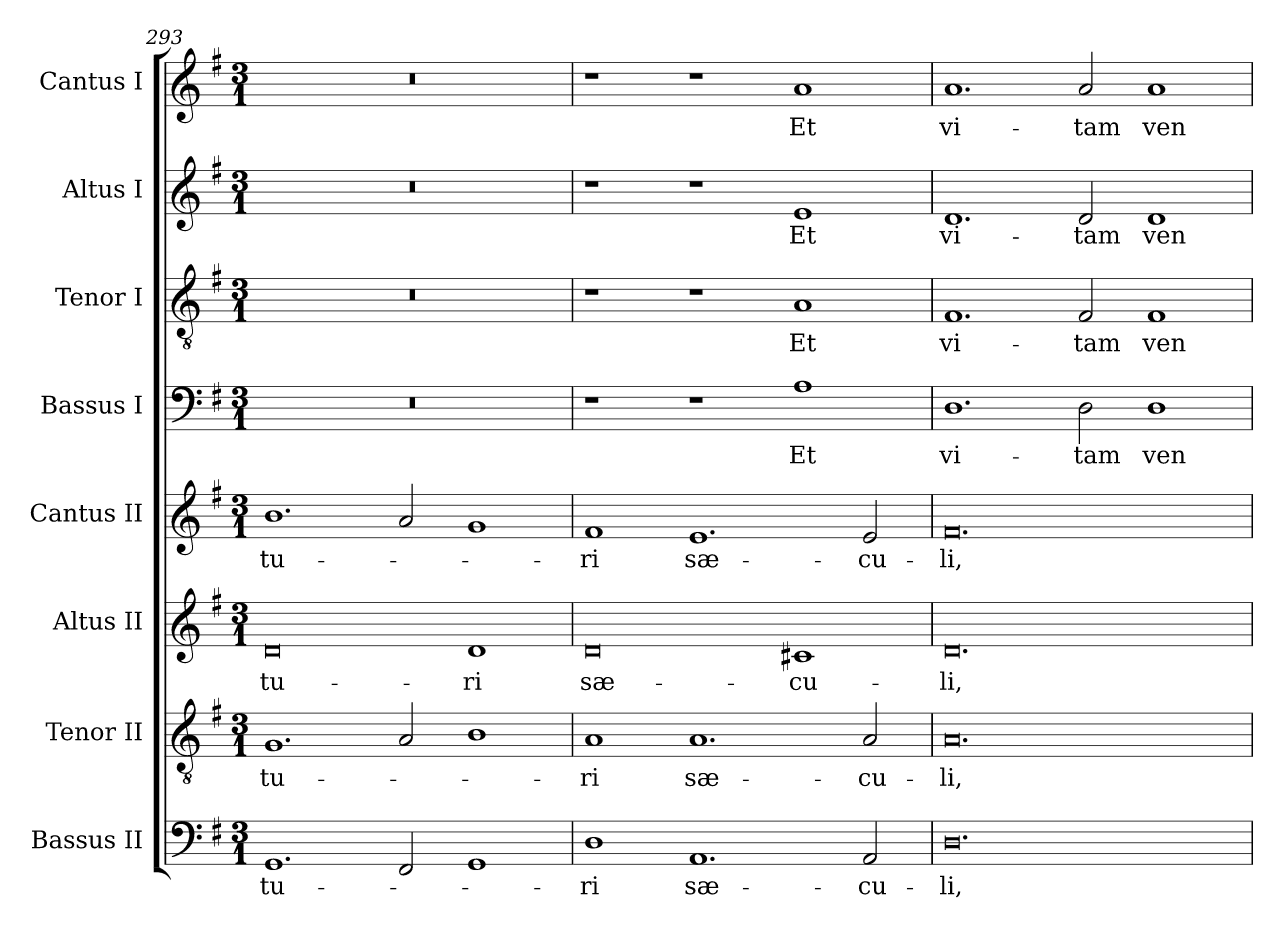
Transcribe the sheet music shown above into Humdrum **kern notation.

**kern	**text	**kern	**text	**kern	**text	**kern	**text	**kern	**text	**kern	**text	**kern	**text	**kern	**text
*part8	*part8	*part7	*part7	*part6	*part6	*part5	*part5	*part4	*part4	*part3	*part3	*part2	*part2	*part1	*part1
*staff8	*staff8	*staff7	*staff7	*staff6	*staff6	*staff5	*staff5	*staff4	*staff4	*staff3	*staff3	*staff2	*staff2	*staff1	*staff1
*I"Bassus II	*	*I"Tenor II	*	*I"Altus II	*	*I"Cantus II	*	*I"Bassus I	*	*I"Tenor I	*	*I"Altus I	*	*I"Cantus I	*
*I'B II	*	*I'T II	*	*I'A II	*	*I'C II	*	*I'B I	*	*I'T I	*	*I'A I	*	*I'C I	*
*clefF4	*	*clefGv2	*	*clefG2	*	*clefG2	*	*clefF4	*	*clefGv2	*	*clefG2	*	*clefG2	*
*k[f#]	*	*k[f#]	*	*k[f#]	*	*k[f#]	*	*k[f#]	*	*k[f#]	*	*k[f#]	*	*k[f#]	*
*G:	*	*G:	*	*G:	*	*G:	*	*G:	*	*G:	*	*G:	*	*G:	*
*M3/1	*	*M3/1	*	*M3/1	*	*M3/1	*	*M3/1	*	*M3/1	*	*M3/1	*	*M3/1	*
=293	=293	=293	=293	=293	=293	=293	=293	=293	=293	=293	=293	=293	=293	=293	=293
!	!LO:LY:b	!	!	!	!	!	!	!	!	!	!	!	!	!	!
!	!	!	!LO:LY:b	!	!	!	!	!	!	!	!	!	!	!	!
!	!	!	!	!	!LO:LY:b	!	!	!	!	!	!	!	!	!	!
!	!	!	!	!	!	!	!LO:LY:b	!	!	!	!	!	!	!	!
1.GG	-tu-	1.G	-tu-	0d	-tu-	1.b	-tu-	0.r	.	0.r	.	0.r	.	0.r	.
2FF#/	.	2A/	.	.	.	2a/	.	.	.	.	.	.	.	.	.
!	!	!	!	!	!LO:LY:b	!	!	!	!	!	!	!	!	!	!
1GG	.	1B	.	1d	-ri	1g	.	.	.	.	.	.	.	.	.
!!LO:LB:g=z
=294	=294	=294	=294	=294	=294	=294	=294	=294	=294	=294	=294	=294	=294	=294	=294
!	!LO:LY:b	!	!	!	!	!	!	!	!	!	!	!	!	!	!
!	!	!	!LO:LY:b	!	!	!	!	!	!	!	!	!	!	!	!
!	!	!	!	!	!LO:LY:b	!	!	!	!	!	!	!	!	!	!
!	!	!	!	!	!	!	!LO:LY:b	!	!	!	!	!	!	!	!
1D	-ri	1A	-ri	0d	sæ-	1f#	-ri	1r	.	1r	.	1r	.	1r	.
!	!LO:LY:b	!	!	!	!	!	!	!	!	!	!	!	!	!	!
!	!	!	!LO:LY:b	!	!	!	!	!	!	!	!	!	!	!	!
!	!	!	!	!	!	!	!LO:LY:b	!	!	!	!	!	!	!	!
1.AA	sæ-	1.A	sæ-	.	.	1.e	sæ-	1r	.	1r	.	1r	.	1r	.
!	!	!	!	!	!LO:LY:b	!	!	!	!	!	!	!	!	!	!
!	!	!	!	!	!	!	!	!	!LO:LY:b	!	!	!	!	!	!
!	!	!	!	!	!	!	!	!	!	!	!LO:LY:b	!	!	!	!
!	!	!	!	!	!	!	!	!	!	!	!	!	!LO:LY:b	!	!
!	!	!	!	!	!	!	!	!	!	!	!	!	!	!	!LO:LY:b
.	.	.	.	1c#X	-cu-	.	.	1A	Et	1A	Et	1e	Et	1a	Et
!	!LO:LY:b	!	!	!	!	!	!	!	!	!	!	!	!	!	!
!	!	!	!LO:LY:b	!	!	!	!	!	!	!	!	!	!	!	!
!	!	!	!	!	!	!	!LO:LY:b	!	!	!	!	!	!	!	!
2AA/	-cu-	2A/	-cu-	.	.	2e/	-cu-	.	.	.	.	.	.	.	.
=295	=295	=295	=295	=295	=295	=295	=295	=295	=295	=295	=295	=295	=295	=295	=295
!	!LO:LY:b	!	!	!	!	!	!	!	!	!	!	!	!	!	!
!	!	!	!LO:LY:b	!	!	!	!	!	!	!	!	!	!	!	!
!	!	!	!	!	!LO:LY:b	!	!	!	!	!	!	!	!	!	!
!	!	!	!	!	!	!	!LO:LY:b	!	!	!	!	!	!	!	!
!	!	!	!	!	!	!	!	!	!LO:LY:b	!	!	!	!	!	!
!	!	!	!	!	!	!	!	!	!	!	!LO:LY:b	!	!	!	!
!	!	!	!	!	!	!	!	!	!	!	!	!	!LO:LY:b	!	!
!	!	!	!	!	!	!	!	!	!	!	!	!	!	!	!LO:LY:b
0.D	-li,	0.A	-li,	0.d	-li,	0.f#	-li,	1.D	vi-	1.F#	vi-	1.d	vi-	1.a	vi-
!	!	!	!	!	!	!	!	!	!LO:LY:b	!	!	!	!	!	!
!	!	!	!	!	!	!	!	!	!	!	!LO:LY:b	!	!	!	!
!	!	!	!	!	!	!	!	!	!	!	!	!	!LO:LY:b	!	!
!	!	!	!	!	!	!	!	!	!	!	!	!	!	!	!LO:LY:b
.	.	.	.	.	.	.	.	2D\	-tam	2F#/	-tam	2d/	-tam	2a/	-tam
!	!	!	!	!	!	!	!	!	!LO:LY:b	!	!	!	!	!	!
!	!	!	!	!	!	!	!	!	!	!	!LO:LY:b	!	!	!	!
!	!	!	!	!	!	!	!	!	!	!	!	!	!LO:LY:b	!	!
!	!	!	!	!	!	!	!	!	!	!	!	!	!	!	!LO:LY:b
.	.	.	.	.	.	.	.	1D	ven-	1F#	ven-	1d	ven-	1a	ven-
=	=	=	=	=	=	=	=	=	=	=	=	=	=	=	=
*-	*-	*-	*-	*-	*-	*-	*-	*-	*-	*-	*-	*-	*-	*-	*-
